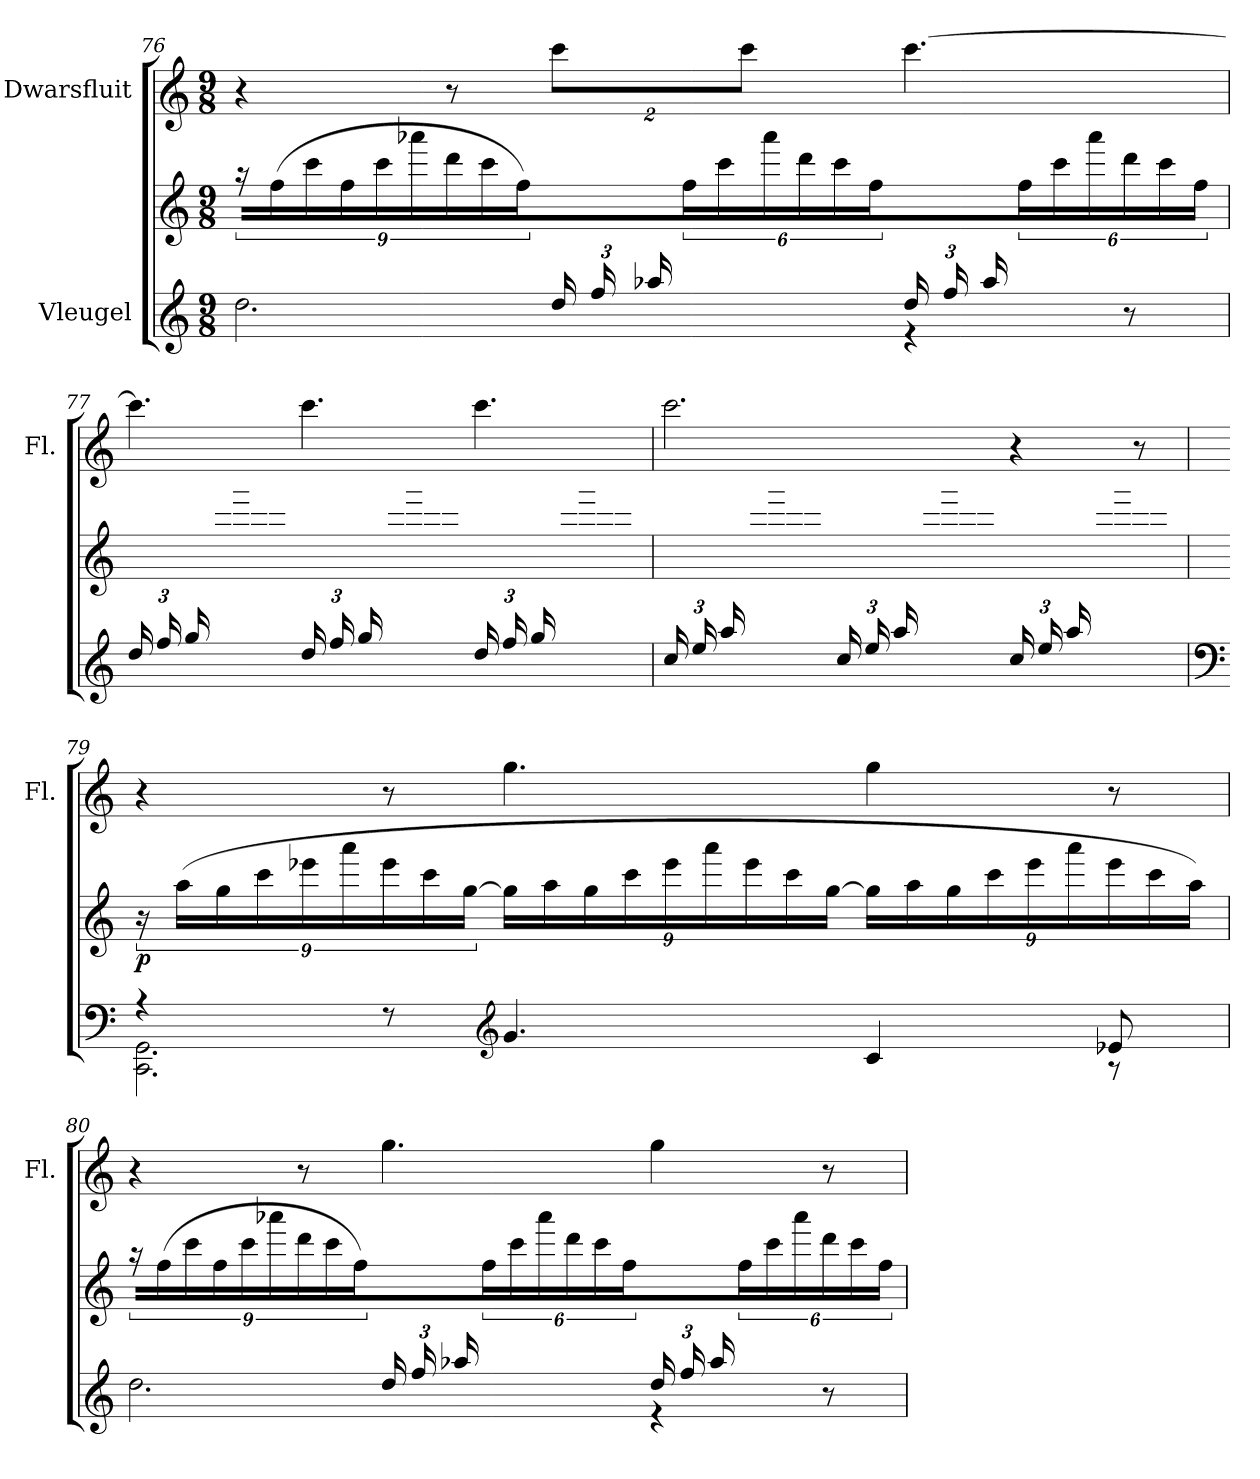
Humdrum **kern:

**kern	**kern	**dynam	**kern
*part2	*part2	*part2	*part1
*staff3	*staff2	*staff2/3	*staff1
*I"Vleugel	*	*	*I"Dwarsfluit
*	*	*	*I'Fl.
!!LO:LB:g=z
*clefG2	*clefG2	*	*clefG2
*k[]	*k[]	*	*k[]
*M9/8	*M9/8	*	*M9/8
=76	=76	=76	=76
*^	*	*	*
*	*^	*	*	*
4.ryy	1ryy	2.dd\	24r	.	4r
.	.	.	(24ff\LL	.	.
.	.	.	24ccc\	.	.
.	.	.	24ff\	.	.
.	.	.	24ccc\	.	.
.	.	.	24aaa-X\	.	.
.	.	.	24ddd\	.	8r
.	.	.	24ccc\	.	.
.	.	.	24ff\JJ)	.	.
*Xbrackettup	*	*	*	*	*Xbrackettup
(24dd/LL	.	.	8ryy	.	16%3ccc\L
24ff/	.	.	.	.	.
24aa-X/	.	.	.	.	.
4ryy	.	.	24ff\	.	.
.	.	.	24ccc\	.	.
.	.	.	.	.	16%3ccc\J
.	.	.	24aaa-\	.	.
.	.	.	24ddd\	.	.
.	.	.	24ccc\	.	.
.	.	.	24ff\JJ)	.	.
(24dd/LL	.	4r	8ryy	.	[4.ccc\
24ff/	.	.	.	.	.
24aa-/	.	.	.	.	.
4ryy	.	.	24ff\	.	.
.	.	.	24ccc\	.	.
.	.	.	24aaa-\	.	.
.	8ryy	8r	24ddd\	.	.
.	.	.	24ccc\	.	.
.	.	.	24ff\JJ)	.	.
*	*v	*v	*	*	*
!!LO:PB:g=z
=77	=77	=77	=77	=77
(24dd/LL	1ryy	8ryy	.	4.ccc\]
24ff/	.	.	.	.
24gg/	.	.	.	.
4ryy	.	24ff\	.	.
.	.	24ccc\	.	.
.	.	24ggg\	.	.
.	.	24ddd\	.	.
.	.	24ccc\	.	.
.	.	24ff\JJ)	.	.
(24dd/LL	.	8ryy	.	4.ccc\
24ff/	.	.	.	.
24gg/	.	.	.	.
4ryy	.	24ff\	.	.
.	.	24ccc\	.	.
.	.	24ggg\	.	.
.	.	24ddd\	.	.
.	.	24ccc\	.	.
.	.	24ff\JJ)	.	.
(24dd/LL	.	8ryy	.	4.ccc\
24ff/	.	.	.	.
24gg/	.	.	.	.
4ryy	.	24ff\	.	.
.	.	24ccc\	.	.
.	.	24ggg\	.	.
.	8ryy	24ddd\	.	.
.	.	24ccc\	.	.
.	.	24ff\JJ)	.	.
!!LO:LB:g=z
=78	=78	=78	=78	=78
(24cc/LL	1ryy	8ryy	.	2.ccc\
24ee/	.	.	.	.
24aa/	.	.	.	.
4ryy	.	24ee\	.	.
.	.	24ccc\	.	.
.	.	24ggg\	.	.
.	.	24ddd\	.	.
.	.	24ccc\	.	.
.	.	24gg\JJ)	.	.
(24cc/LL	.	8ryy	.	.
24ee/	.	.	.	.
24aa/	.	.	.	.
4ryy	.	24ee\	.	.
.	.	24ccc\	.	.
.	.	24ggg\	.	.
.	.	24ddd\	.	.
.	.	24ccc\	.	.
.	.	24gg\JJ)	.	.
(24cc/LL	.	8ryy	.	4r
24ee/	.	.	.	.
24aa/	.	.	.	.
4ryy	.	24ee\	.	.
.	.	24ccc\	.	.
.	.	24ggg\	.	.
.	8ryy	24ddd\	.	8r
.	.	24ccc\	.	.
.	.	24gg\JJ)	.	.
!!LO:LB:g=z
=79	=79	=79	=79	=79
*clefF4	*	*	*	*
!	!	!	!LO:DY:b	!
4r	2.CC\ 2.GG\	24r	p	4r
.	.	(24aa\LL	.	.
.	.	24gg\	.	.
.	.	24ccc\	.	.
.	.	24eee-X\	.	.
.	.	24aaa\	.	.
8r	.	24eee-\	.	8r
.	.	24ccc\	.	.
.	.	[24gg\JJ	.	.
*clefG2	*	*	*	*
*	*	*Xbrackettup	*	*
4.g/	.	24gg\LL]	.	4.gg\
.	.	24aa\	.	.
.	.	24gg\	.	.
.	.	24ccc\	.	.
.	.	24eee-\	.	.
.	.	24aaa\	.	.
.	.	24eee-\	.	.
.	.	24ccc\	.	.
.	.	[24gg\JJ	.	.
4c/	4ryy	24gg\LL]	.	4gg\
.	.	24aa\	.	.
.	.	24gg\	.	.
.	.	24ccc\	.	.
.	.	24eee-\	.	.
.	.	24aaa\	.	.
8e-X/	8r	24eee-\	.	8r
.	.	24ccc\	.	.
.	.	24aa\JJ)	.	.
!!LO:LB:g=z
=80	=80	=80	=80	=80
*	*^	*	*	*
*	*	*	*brackettup	*	*
4.ryy	1ryy	2.dd\	24r	.	4r
.	.	.	(24ff\LL	.	.
.	.	.	24ccc\	.	.
.	.	.	24ff\	.	.
.	.	.	24ccc\	.	.
.	.	.	24aaa-X\	.	.
.	.	.	24ddd\	.	8r
.	.	.	24ccc\	.	.
.	.	.	24ff\JJ)	.	.
(24dd/LL	.	.	8ryy	.	4.gg\
24ff/	.	.	.	.	.
24aa-X/	.	.	.	.	.
4ryy	.	.	24ff\	.	.
.	.	.	24ccc\	.	.
.	.	.	24aaa-\	.	.
.	.	.	24ddd\	.	.
.	.	.	24ccc\	.	.
.	.	.	24ff\JJ)	.	.
(24dd/LL	.	4r	8ryy	.	4gg\
24ff/	.	.	.	.	.
24aa-/	.	.	.	.	.
4ryy	.	.	24ff\	.	.
.	.	.	24ccc\	.	.
.	.	.	24aaa-\	.	.
.	8ryy	8r	24ddd\	.	8r
.	.	.	24ccc\	.	.
.	.	.	24ff\JJ)	.	.
*v	*v	*v	*	*	*
=	=	=	=
*-	*-	*-	*-
